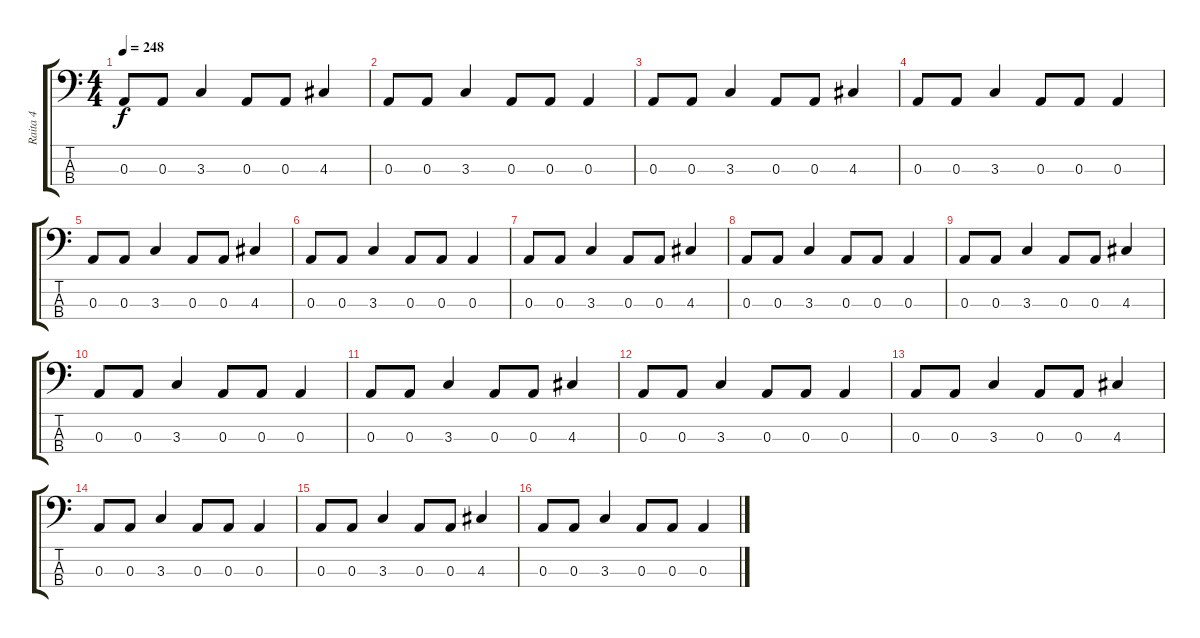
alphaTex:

\track ("Raita 4" "Raita 4") {instrument overdrivenguitar}
\staff {score tabs}
\tuning (G2 D2 A1 E1) {hide}
\ts (4 4)
\tempo 248
\clef f4
\ks c
0.3.8{dy f instrument overdrivenguitar} 0.3.8 3.3.4 0.3.8 0.3.8 4.3.4 |
0.3.8 0.3.8 3.3.4 0.3.8 0.3.8 0.3.4 |
0.3.8 0.3.8 3.3.4 0.3.8 0.3.8 4.3.4 |
0.3.8 0.3.8 3.3.4 0.3.8 0.3.8 0.3.4 |
0.3.8 0.3.8 3.3.4 0.3.8 0.3.8 4.3.4 |
0.3.8 0.3.8 3.3.4 0.3.8 0.3.8 0.3.4 |
0.3.8 0.3.8 3.3.4 0.3.8 0.3.8 4.3.4 |
0.3.8 0.3.8 3.3.4 0.3.8 0.3.8 0.3.4 |
0.3.8 0.3.8 3.3.4 0.3.8 0.3.8 4.3.4 |
0.3.8 0.3.8 3.3.4 0.3.8 0.3.8 0.3.4 |
0.3.8 0.3.8 3.3.4 0.3.8 0.3.8 4.3.4 |
0.3.8 0.3.8 3.3.4 0.3.8 0.3.8 0.3.4 |
0.3.8 0.3.8 3.3.4 0.3.8 0.3.8 4.3.4 |
0.3.8 0.3.8 3.3.4 0.3.8 0.3.8 0.3.4 |
0.3.8 0.3.8 3.3.4 0.3.8 0.3.8 4.3.4 |
0.3.8 0.3.8 3.3.4 0.3.8 0.3.8 0.3.4
